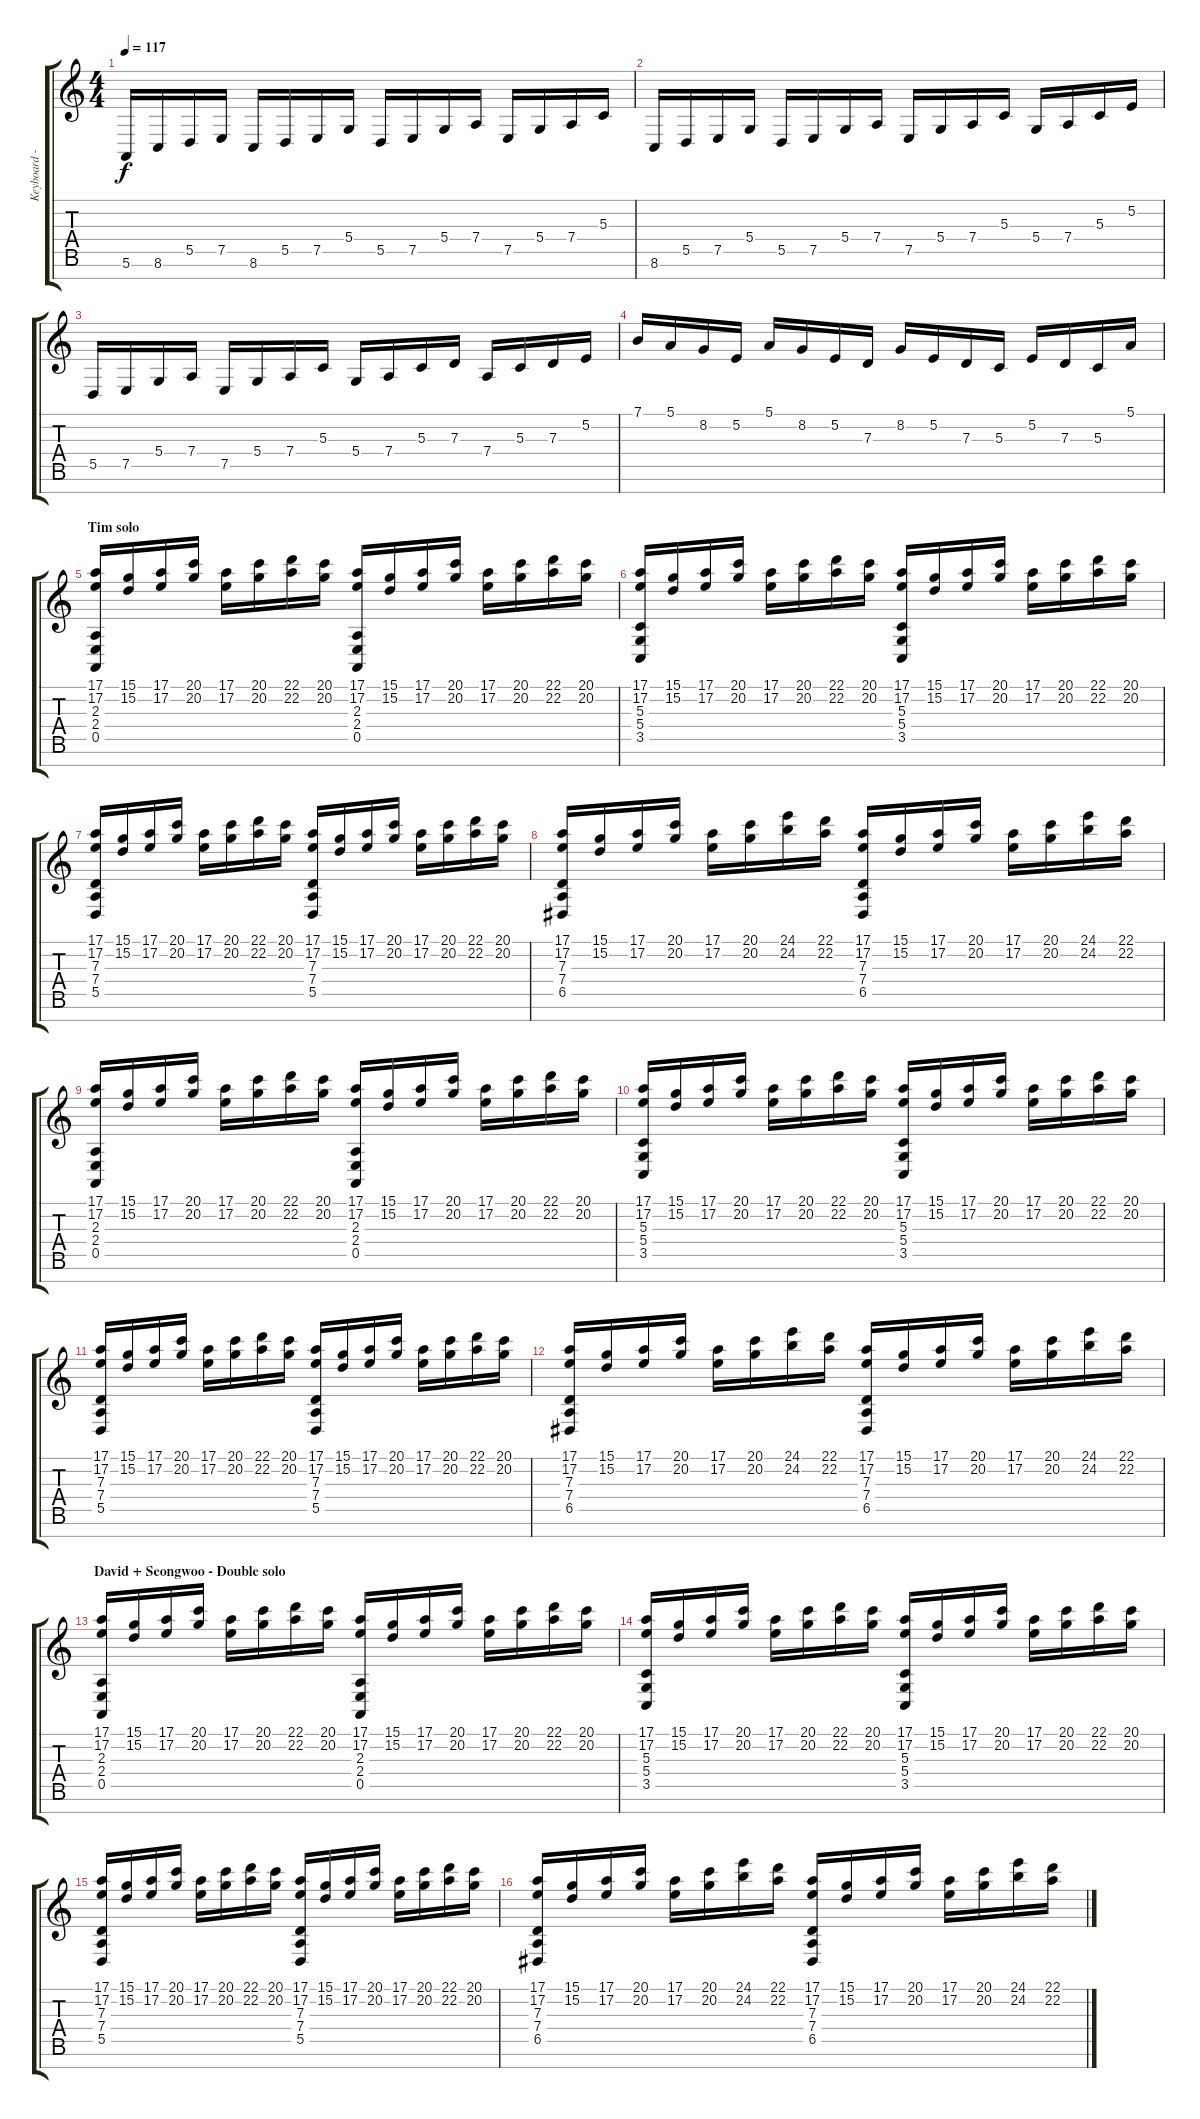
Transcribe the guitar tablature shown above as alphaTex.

\track ("Keyboard - Recorded" "Keyboard -") {instrument tubularbells}
\staff {score tabs}
\tuning (E4 B3 G3 D3 A2 E2 B1) {hide}
\ts (4 4)
\tempo 117
\clef g2
\ks c
5.6.16{dy f volume 12 instrument tubularbells} 8.6.16 5.5.16 7.5.16 8.6.16 5.5.16 7.5.16 5.4.16 5.5.16 7.5.16 5.4.16 7.4.16 7.5.16 5.4.16 7.4.16 5.3.16 |
8.6.16{volume 13 instrument tubularbells} 5.5.16 7.5.16 5.4.16 5.5.16 7.5.16 5.4.16 7.4.16 7.5.16 5.4.16 7.4.16 5.3.16 5.4.16 7.4.16 5.3.16 5.2.16 |
5.5.16{instrument tubularbells} 7.5.16 5.4.16 7.4.16 7.5.16 5.4.16 7.4.16 5.3.16 5.4.16 7.4.16 5.3.16 7.3.16 7.4.16 5.3.16 7.3.16 5.2.16 |
7.1.16 5.1.16 8.2.16 5.2.16 5.1.16 8.2.16 5.2.16 7.3.16 8.2.16 5.2.16 7.3.16 5.3.16 5.2.16 7.3.16 5.3.16 5.1.16 |
\section ("" "Tim solo")
(17.1 17.2 2.3 2.4 0.5).16{volume 9} (15.1 15.2).16 (17.1 17.2).16 (20.1 20.2).16 (17.1 17.2).16 (20.1 20.2).16 (22.1 22.2).16 (20.1 20.2).16 (17.1 17.2 2.3 2.4 0.5).16 (15.1 15.2).16 (17.1 17.2).16 (20.1 20.2).16 (17.1 17.2).16 (20.1 20.2).16 (22.1 22.2).16 (20.1 20.2).16 |
(17.1 17.2 5.3 5.4 3.5).16{volume 9} (15.1 15.2).16 (17.1 17.2).16 (20.1 20.2).16 (17.1 17.2).16 (20.1 20.2).16 (22.1 22.2).16 (20.1 20.2).16 (17.1 17.2 5.3 5.4 3.5).16 (15.1 15.2).16 (17.1 17.2).16 (20.1 20.2).16 (17.1 17.2).16 (20.1 20.2).16 (22.1 22.2).16 (20.1 20.2).16 |
(17.1 17.2 7.3 7.4 5.5).16{volume 9} (15.1 15.2).16 (17.1 17.2).16 (20.1 20.2).16 (17.1 17.2).16 (20.1 20.2).16 (22.1 22.2).16 (20.1 20.2).16 (17.1 17.2 7.3 7.4 5.5).16 (15.1 15.2).16 (17.1 17.2).16 (20.1 20.2).16 (17.1 17.2).16 (20.1 20.2).16 (22.1 22.2).16 (20.1 20.2).16 |
(17.1 17.2 7.3 7.4 6.5).16{volume 9} (15.1 15.2).16 (17.1 17.2).16 (20.1 20.2).16 (17.1 17.2).16 (20.1 20.2).16 (24.1 24.2).16 (22.1 22.2).16 (17.1 17.2 7.3 7.4 6.5).16 (15.1 15.2).16 (17.1 17.2).16 (20.1 20.2).16 (17.1 17.2).16 (20.1 20.2).16 (24.1 24.2).16 (22.1 22.2).16 |
(17.1 17.2 2.3 2.4 0.5).16{volume 9} (15.1 15.2).16 (17.1 17.2).16 (20.1 20.2).16 (17.1 17.2).16 (20.1 20.2).16 (22.1 22.2).16 (20.1 20.2).16 (17.1 17.2 2.3 2.4 0.5).16 (15.1 15.2).16 (17.1 17.2).16 (20.1 20.2).16 (17.1 17.2).16 (20.1 20.2).16 (22.1 22.2).16 (20.1 20.2).16 |
(17.1 17.2 5.3 5.4 3.5).16{volume 9} (15.1 15.2).16 (17.1 17.2).16 (20.1 20.2).16 (17.1 17.2).16 (20.1 20.2).16 (22.1 22.2).16 (20.1 20.2).16 (17.1 17.2 5.3 5.4 3.5).16 (15.1 15.2).16 (17.1 17.2).16 (20.1 20.2).16 (17.1 17.2).16 (20.1 20.2).16 (22.1 22.2).16 (20.1 20.2).16 |
(17.1 17.2 7.3 7.4 5.5).16{volume 9} (15.1 15.2).16 (17.1 17.2).16 (20.1 20.2).16 (17.1 17.2).16 (20.1 20.2).16 (22.1 22.2).16 (20.1 20.2).16 (17.1 17.2 7.3 7.4 5.5).16 (15.1 15.2).16 (17.1 17.2).16 (20.1 20.2).16 (17.1 17.2).16 (20.1 20.2).16 (22.1 22.2).16 (20.1 20.2).16 |
(17.1 17.2 7.3 7.4 6.5).16{volume 9} (15.1 15.2).16 (17.1 17.2).16 (20.1 20.2).16 (17.1 17.2).16 (20.1 20.2).16 (24.1 24.2).16 (22.1 22.2).16 (17.1 17.2 7.3 7.4 6.5).16 (15.1 15.2).16 (17.1 17.2).16 (20.1 20.2).16 (17.1 17.2).16 (20.1 20.2).16 (24.1 24.2).16 (22.1 22.2).16 |
\section ("" "David + Seongwoo - Double solo")
(17.1 17.2 2.3 2.4 0.5).16{volume 9} (15.1 15.2).16 (17.1 17.2).16 (20.1 20.2).16 (17.1 17.2).16 (20.1 20.2).16 (22.1 22.2).16 (20.1 20.2).16 (17.1 17.2 2.3 2.4 0.5).16 (15.1 15.2).16 (17.1 17.2).16 (20.1 20.2).16 (17.1 17.2).16 (20.1 20.2).16 (22.1 22.2).16 (20.1 20.2).16 |
(17.1 17.2 5.3 5.4 3.5).16{volume 9} (15.1 15.2).16 (17.1 17.2).16 (20.1 20.2).16 (17.1 17.2).16 (20.1 20.2).16 (22.1 22.2).16 (20.1 20.2).16 (17.1 17.2 5.3 5.4 3.5).16 (15.1 15.2).16 (17.1 17.2).16 (20.1 20.2).16 (17.1 17.2).16 (20.1 20.2).16 (22.1 22.2).16 (20.1 20.2).16 |
(17.1 17.2 7.3 7.4 5.5).16{volume 9} (15.1 15.2).16 (17.1 17.2).16 (20.1 20.2).16 (17.1 17.2).16 (20.1 20.2).16 (22.1 22.2).16 (20.1 20.2).16 (17.1 17.2 7.3 7.4 5.5).16 (15.1 15.2).16 (17.1 17.2).16 (20.1 20.2).16 (17.1 17.2).16 (20.1 20.2).16 (22.1 22.2).16 (20.1 20.2).16 |
(17.1 17.2 7.3 7.4 6.5).16{volume 9} (15.1 15.2).16 (17.1 17.2).16 (20.1 20.2).16 (17.1 17.2).16 (20.1 20.2).16 (24.1 24.2).16 (22.1 22.2).16 (17.1 17.2 7.3 7.4 6.5).16 (15.1 15.2).16 (17.1 17.2).16 (20.1 20.2).16 (17.1 17.2).16 (20.1 20.2).16 (24.1 24.2).16 (22.1 22.2).16
